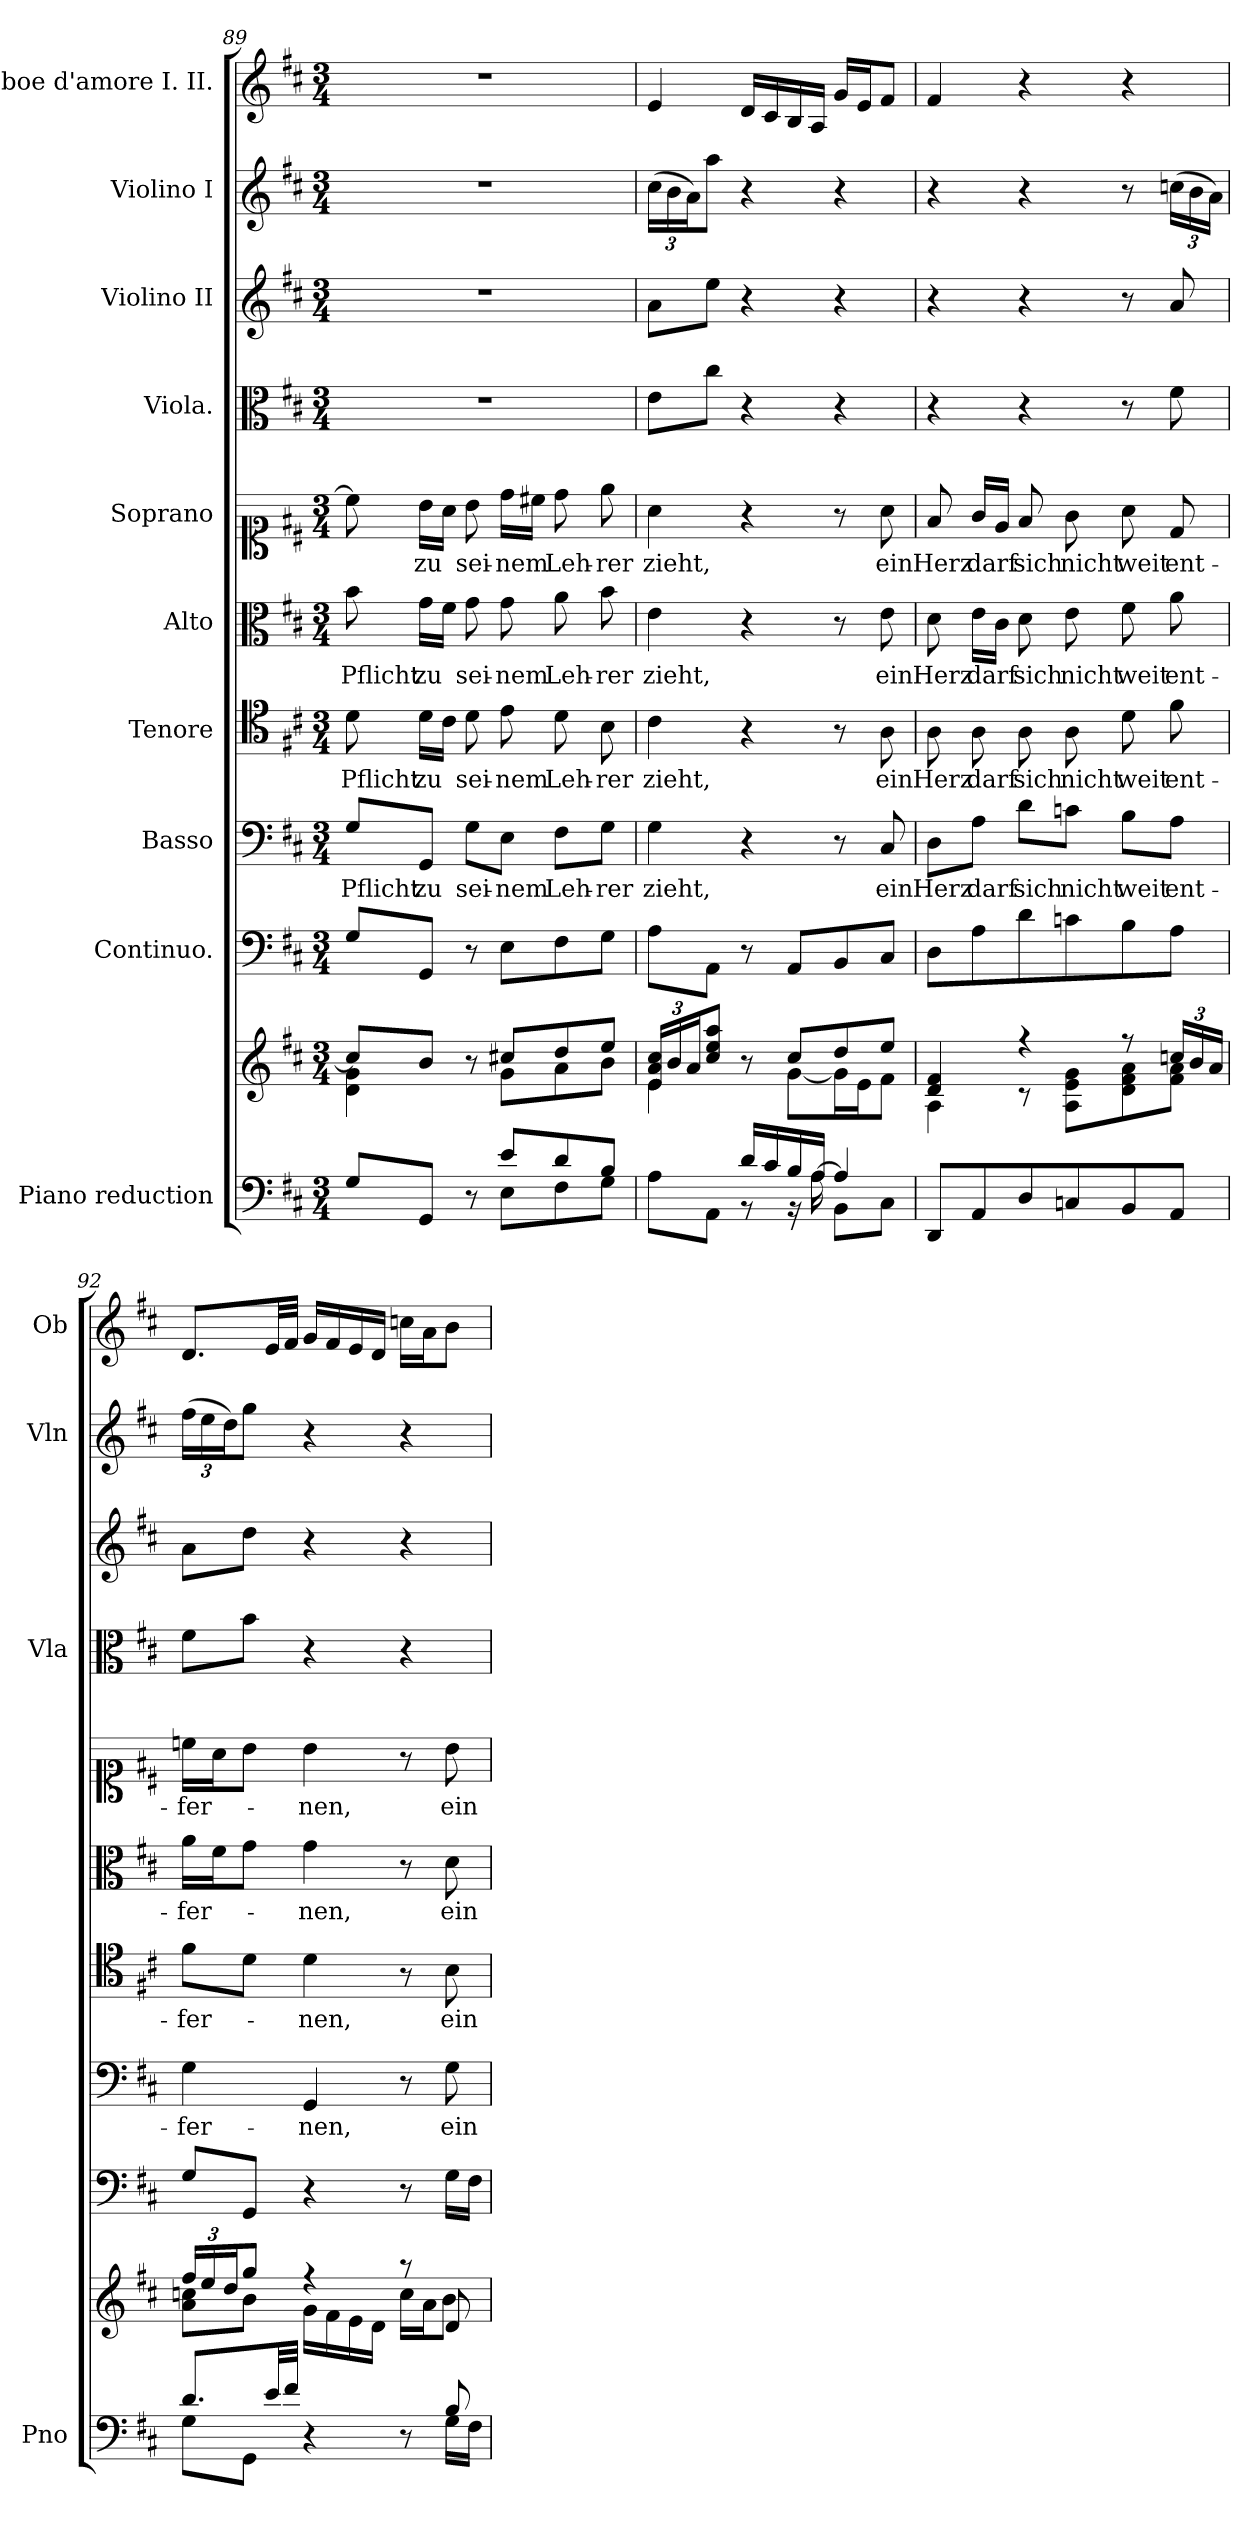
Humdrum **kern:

**kern	**kern	**kern	**kern	**text	**kern	**text	**kern	**text	**kern	**text	**kern	**kern	**kern	**kern
*part10	*part10	*part9	*part8	*part8	*part7	*part7	*part6	*part6	*part5	*part5	*part4	*part3	*part2	*part1
*staff11	*staff10	*staff9	*staff8	*staff8	*staff7	*staff7	*staff6	*staff6	*staff5	*staff5	*staff4	*staff3	*staff2	*staff1
*I"Piano reduction	*	*I"Continuo.	*I"Basso	*	*I"Tenore	*	*I"Alto	*	*I"Soprano	*	*I"Viola.	*I"Violino II	*I"Violino I	*I"Oboe d'amore I. II.
*I'Pno	*	*	*	*	*	*	*	*	*	*	*I'Vla	*	*I'Vln	*I'Ob
!!LO:PB:g=z
*clefF4	*clefG2	*clefF4	*clefF4	*	*clefC4	*	*clefC3	*	*clefC1	*	*clefC3	*clefG2	*clefG2	*clefG2
*k[f#c#]	*k[f#c#]	*k[f#c#]	*k[f#c#]	*	*k[f#c#]	*	*k[f#c#]	*	*k[f#c#]	*	*k[f#c#]	*k[f#c#]	*k[f#c#]	*k[f#c#]
*M3/4	*M3/4	*M3/4	*M3/4	*	*M3/4	*	*M3/4	*	*M3/4	*	*M3/4	*M3/4	*M3/4	*M3/4
=89	=89	=89	=89	=89	=89	=89	=89	=89	=89	=89	=89	=89	=89	=89
*^	*^	*	*	*	*	*	*	*	*	*	*	*	*	*
!	!	!	!	!	!	!LO:LY:b	!	!LO:LY:b	!	!LO:LY:b	!	!	!	!	!	!
8G/L	4ryy	8cc/L]	4d\ 4g\	8G/L	8G/L	Pflicht	8d\	Pflicht	8b\	Pflicht	8cc\]	.	2.r	2.r	2.r	2.r
!	!	!	!	!	!	!LO:LY:b	!	!LO:LY:b	!	!LO:LY:b	!	!LO:LY:b	!	!	!	!
8GG/J	.	8b/J	.	8GG/J	8GG/J	zu	16d\LL	zu	16g\LL	zu	16b\LL	zu	.	.	.	.
.	.	.	.	.	.	.	16c#\JJ	.	16f#\JJ	.	16a\JJ	.	.	.	.	.
!	!	!	!	!	!	!LO:LY:b	!	!LO:LY:b	!	!LO:LY:b	!	!LO:LY:b	!	!	!	!
8r	8ryy	8r	8ryy	8r	8G\L	sei-	8d\	sei-	8g\	sei-	8b\	sei-	.	.	.	.
!	!	!	!	!	!	!LO:LY:b	!	!LO:LY:b	!	!LO:LY:b	!	!LO:LY:b	!	!	!	!
8e/L	8E\L	8cc#X/L	8g\L	8E\L	8E\J	-nem	8e\	-nem	8g\	-nem	16dd\LL	-nem	.	.	.	.
.	.	.	.	.	.	.	.	.	.	.	16cc#X\JJ	.	.	.	.	.
!	!	!	!	!	!	!LO:LY:b	!	!LO:LY:b	!	!LO:LY:b	!	!LO:LY:b	!	!	!	!
8d/	8F#\	8dd/	8a\	8F#\	8F#\L	Leh-	8d\	Leh-	8a\	Leh-	8dd\	Leh-	.	.	.	.
!	!	!	!	!	!	!LO:LY:b	!	!LO:LY:b	!	!LO:LY:b	!	!LO:LY:b	!	!	!	!
8B/J	8G\J	8ee/J	8b\J	8G\J	8G\J	-rer	8B\	-rer	8b\	-rer	8ee\	-rer	.	.	.	.
=90	=90	=90	=90	=90	=90	=90	=90	=90	=90	=90	=90	=90	=90	=90	=90	=90
*	*	*Xbrackettup	*	*	*	*	*	*	*	*	*	*	*	*	*	*
!	!	!	!	!	!	!LO:LY:b	!	!LO:LY:b	!	!LO:LY:b	!	!LO:LY:b	!	!	!	!
*	*	*	*	*	*	*	*	*	*	*	*	*	*	*	*Xbrackettup	*
4ryy	8A\L	24e/ 24a/ 24cc#/LL	4e\	8A\L	4G\	zieht,	4c#\	zieht,	4e\	zieht,	4a\	zieht,	8e\L	8a\L	(24cc#\LL	4e/
.	.	24b/	.	.	.	.	.	.	.	.	.	.	.	.	24b\	.
.	.	24a/J	.	.	.	.	.	.	.	.	.	.	.	.	24a\J)	.
.	8AA\J	8cc#/ 8ee/ 8aa/J	.	8AA\J	.	.	.	.	.	.	.	.	8cc#\J	8ee\J	8aa\J	.
16d/LL	8r	8r	8ryy	8r	4r	.	4r	.	4r	.	4r	.	4r	4r	4r	16d/LL
16c#/	.	.	.	.	.	.	.	.	.	.	.	.	.	.	.	16c#/
16B/	16r	8cc#/L	[8g\L	8AA/L	.	.	.	.	.	.	.	.	.	.	.	16B/
[16A/JJ	16A\	.	.	.	.	.	.	.	.	.	.	.	.	.	.	16A/JJ
4A/]	8BB\L	8dd/	16g\L]	8BB/	8r	.	8r	.	8r	.	8r	.	4r	4r	4r	16g/LL
.	.	.	16e\J	.	.	.	.	.	.	.	.	.	.	.	.	16e/J
!	!	!	!	!	!	!LO:LY:b	!	!LO:LY:b	!	!LO:LY:b	!	!LO:LY:b	!	!	!	!
.	8C#\J	8ee/J	8f#\J	8C#/J	8C#/	ein	8A\	ein	8e\	ein	8a\	ein	.	.	.	8f#/J
=91	=91	=91	=91	=91	=91	=91	=91	=91	=91	=91	=91	=91	=91	=91	=91	=91
!	!	!	!	!	!	!LO:LY:b	!	!LO:LY:b	!	!LO:LY:b	!	!LO:LY:b	!	!	!	!
*v	*v	*	*	*	*	*	*	*	*	*	*	*	*	*	*	*
8DD/L	4d/ 4f#/	4A\	8D\L	8D\L	Herz	8A\	Herz	8d\	Herz	8f#/	Herz	4r	4r	4r	4f#/
!	!	!	!	!	!LO:LY:b	!	!LO:LY:b	!	!LO:LY:b	!	!LO:LY:b	!	!	!	!
8AA/	.	.	8A\	8A\J	darf	8A\	darf	16e\LL	darf	16g/LL	darf	.	.	.	.
.	.	.	.	.	.	.	.	16c#\JJ	.	16e/JJ	.	.	.	.	.
!	!	!	!	!	!LO:LY:b	!	!LO:LY:b	!	!LO:LY:b	!	!LO:LY:b	!	!	!	!
8D/	4r	8r	8d\	8d\L	sich	8A\	sich	8d\	sich	8f#/	sich	4r	4r	4r	4r
!	!	!	!	!	!LO:LY:b	!	!LO:LY:b	!	!LO:LY:b	!	!LO:LY:b	!	!	!	!
8Cn/	.	8A\ 8e\ 8g\L	8cn\	8cn\J	nicht	8A\	nicht	8e\	nicht	8g\	nicht	.	.	.	.
!	!	!	!	!	!LO:LY:b	!	!LO:LY:b	!	!LO:LY:b	!	!LO:LY:b	!	!	!	!
8BB/	8r	8d\ 8f#\ 8a\	8B\	8B\L	weit	8d\	weit	8f#\	weit	8a\	weit	8r	8r	8r	4r
!	!	!	!	!	!LO:LY:b	!	!LO:LY:b	!	!LO:LY:b	!	!LO:LY:b	!	!	!	!
8AA/J	24ccn/LL	8f#\ 8a\J	8A\J	8A\J	ent-	8f#\	ent-	8a\	ent-	8d/	ent-	8f#\	8a/	(24ccn\LL	.
.	24b/	.	.	.	.	.	.	.	.	.	.	.	.	24b\	.
.	24a/JJ	.	.	.	.	.	.	.	.	.	.	.	.	24a\JJ)	.
=92	=92	=92	=92	=92	=92	=92	=92	=92	=92	=92	=92	=92	=92	=92	=92
*^	*	*	*	*	*	*	*	*	*	*	*	*	*	*	*
!	!	!	!	!	!	!LO:LY:b	!	!LO:LY:b	!	!LO:LY:b	!	!LO:LY:b	!	!	!	!
8.d/L	8G\L	24ff#/LL	8a\ 8ccn\L	8G/L	4G\	fer-	8f#\L	fer-	16a\LL	fer-	16ccn\LL	-fer-	8f#\L	8a\L	(24ff#\LL	8.d/L
.	.	24ee/	.	.	.	.	.	.	.	.	.	.	.	.	24ee\	.
.	.	.	.	.	.	.	.	.	16f#\J	.	16a\J	.	.	.	.	.
.	.	24dd/J	.	.	.	.	.	.	.	.	.	.	.	.	24dd\J)	.
.	8GG\J	8gg/J	8b\J	8GG/J	.	.	8d\J	.	8g\J	.	8b\J	.	8b\J	8dd\J	8gg\J	.
32e/LL	.	.	.	.	.	.	.	.	.	.	.	.	.	.	.	32e/LL
32f#/JJJ	.	.	.	.	.	.	.	.	.	.	.	.	.	.	.	32f#/JJJ
!	!	!	!	!	!	!LO:LY:b	!	!LO:LY:b	!	!LO:LY:b	!	!LO:LY:b	!	!	!	!
4r	4ryy	4r	16g\LL	4r	4GG/	-nen,	4d\	-nen,	4g\	nen,	4b\	nen,	4r	4r	4r	16g/LL
.	.	.	16f#\	.	.	.	.	.	.	.	.	.	.	.	.	16f#/
.	.	.	16e\	.	.	.	.	.	.	.	.	.	.	.	.	16e/
.	.	.	16d\JJ	.	.	.	.	.	.	.	.	.	.	.	.	16d/JJ
8r	8ryy	8r	16cc\LL	8r	8r	.	8r	.	8r	.	8r	.	4r	4r	4r	16ccn\LL
.	.	.	16a\J	.	.	.	.	.	.	.	.	.	.	.	.	16a\J
!	!	!	!	!	!	!LO:LY:b	!	!LO:LY:b	!	!LO:LY:b	!	!LO:LY:b	!	!	!	!
8B/	16G\LL	8d/	8b\J	16G\LL	8G\	ein	8B\	ein	8d\	ein	8b\	ein	.	.	.	8b\J
.	16F#\JJ	.	.	16F#\JJ	.	.	.	.	.	.	.	.	.	.	.	.
*v	*v	*	*	*	*	*	*	*	*	*	*	*	*	*	*	*
*	*v	*v	*	*	*	*	*	*	*	*	*	*	*	*	*
=	=	=	=	=	=	=	=	=	=	=	=	=	=	=
*-	*-	*-	*-	*-	*-	*-	*-	*-	*-	*-	*-	*-	*-	*-
